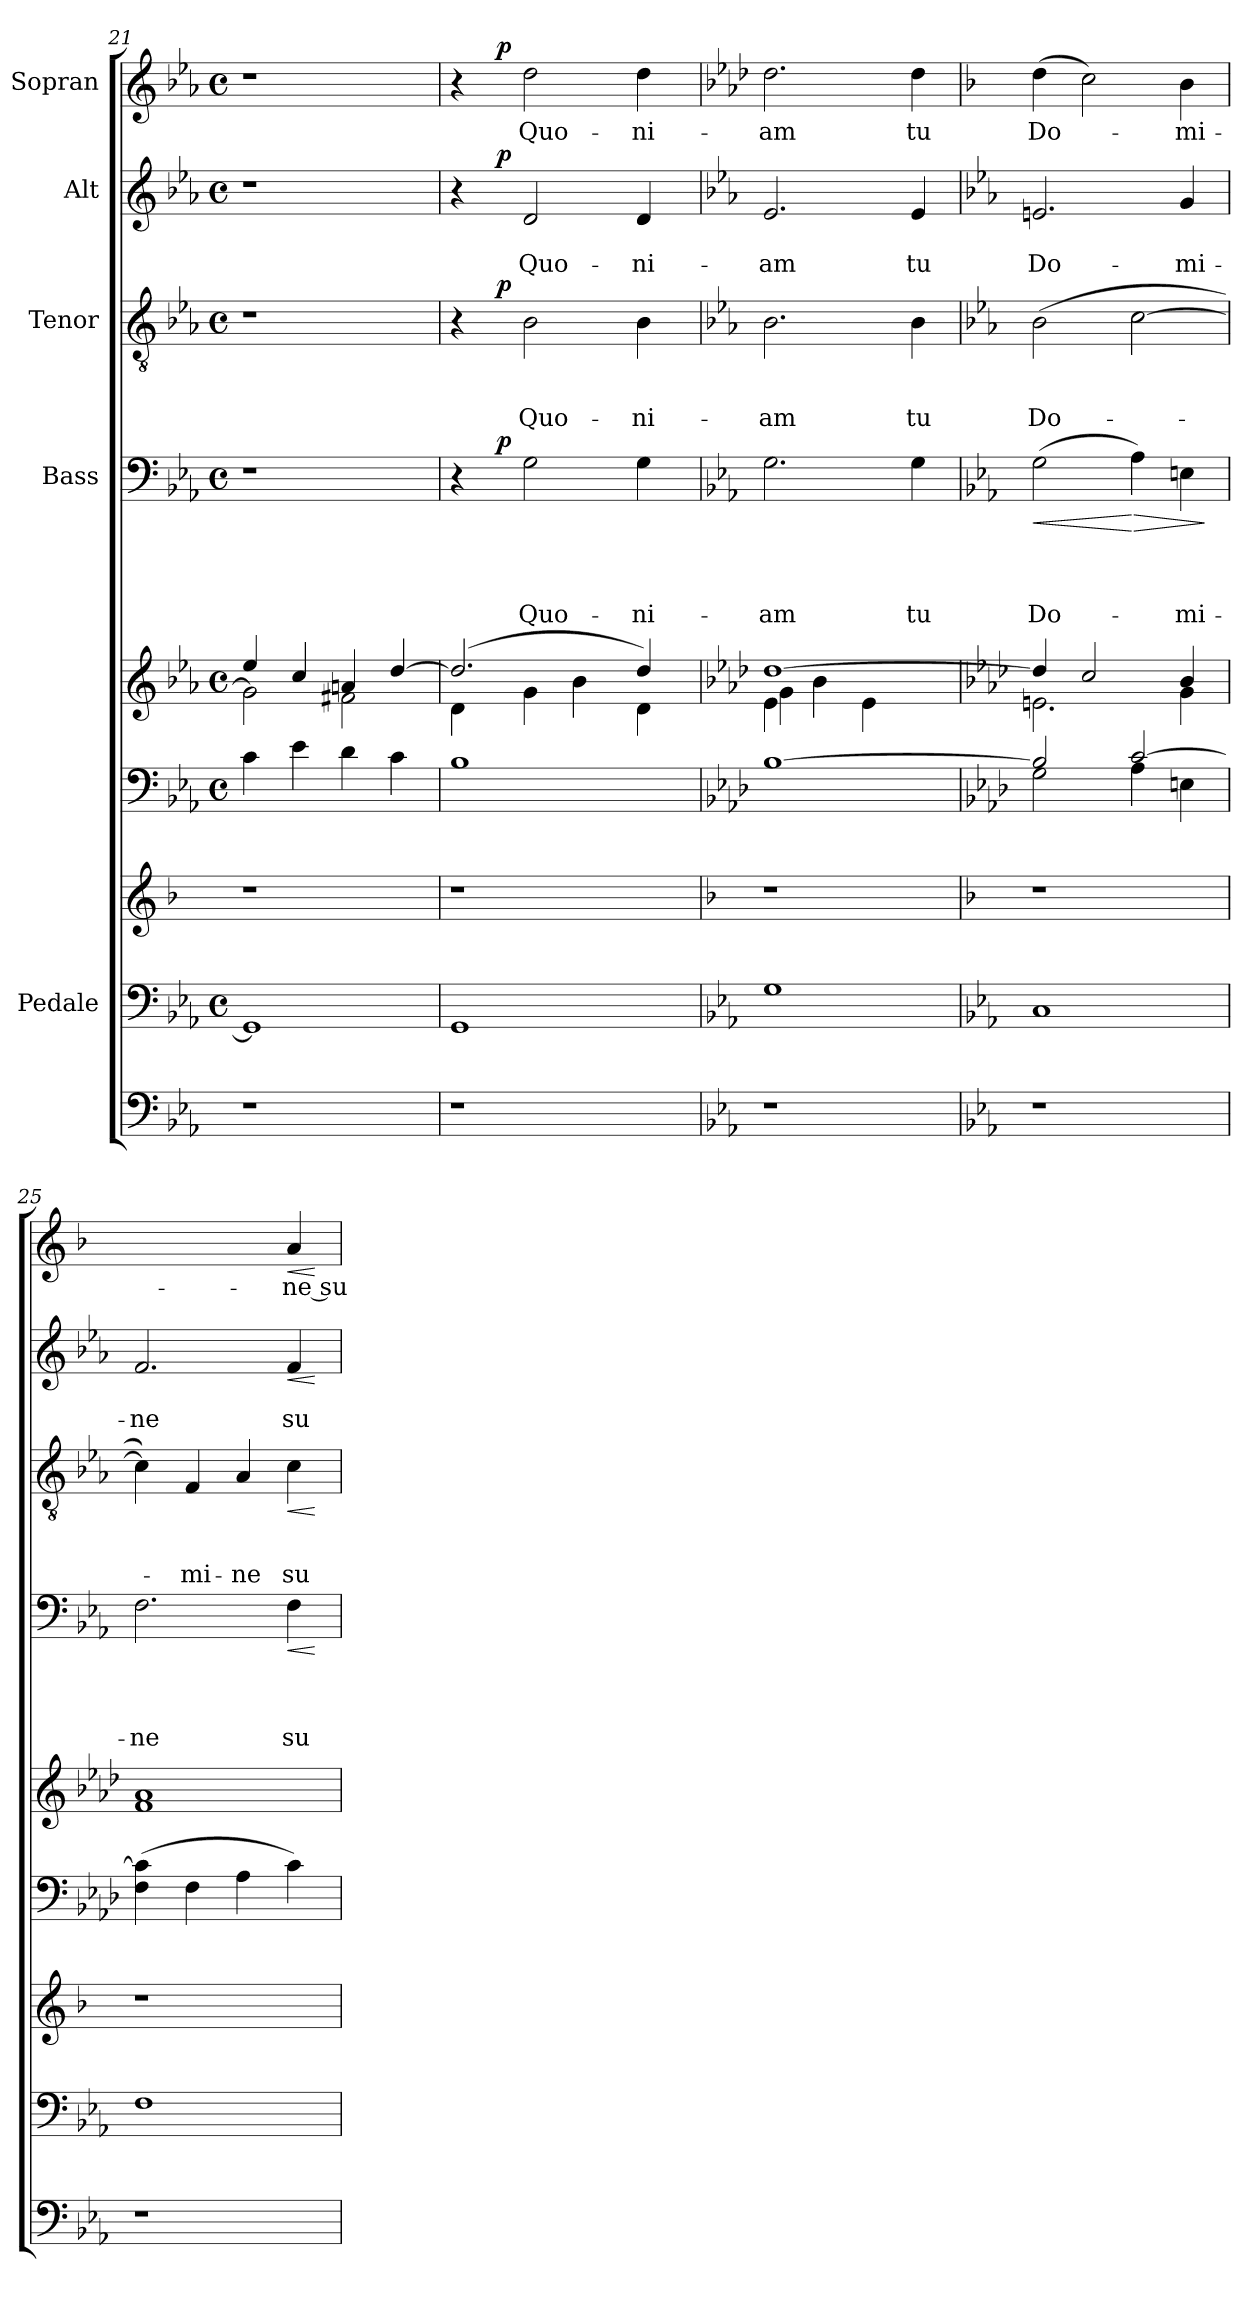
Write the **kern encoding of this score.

**kern	**kern	**kern	**kern	**kern	**kern	**text	**text	**text	**text	**dynam	**kern	**text	**text	**text	**dynam	**kern	**text	**text	**dynam	**kern	**text	**dynam
*part9	*part8	*part7	*part6	*part5	*part4	*part4	*part4	*part4	*part4	*part4	*part3	*part3	*part3	*part3	*part3	*part2	*part2	*part2	*part2	*part1	*part1	*part1
*staff9	*staff8	*staff7	*staff6	*staff5	*staff4	*staff4	*staff4	*staff4	*staff4	*staff4	*staff3	*staff3	*staff3	*staff3	*staff3	*staff2	*staff2	*staff2	*staff2	*staff1	*staff1	*staff1
*	*I"Pedale	*	*	*	*I"Bass	*	*	*	*	*	*I"Tenor	*	*	*	*	*I"Alt	*	*	*	*I"Sopran	*	*
*clefF4	*clefF4	*clefG2	*clefF4	*clefG2	*clefF4	*	*	*	*	*	*clefGv2	*	*	*	*	*clefG2	*	*	*	*clefG2	*	*
*k[b-e-a-]	*k[b-e-a-]	*k[b-]	*k[b-e-a-]	*k[b-e-a-]	*k[b-e-a-]	*	*	*	*	*	*k[b-e-a-]	*	*	*	*	*k[b-e-a-]	*	*	*	*k[b-e-a-]	*	*
*E-:	*E-:	*F:	*E-:	*E-:	*E-:	*	*	*	*	*	*E-:	*	*	*	*	*E-:	*	*	*	*E-:	*	*
*	*M4/4	*	*M4/4	*M4/4	*M4/4	*	*	*	*	*	*M4/4	*	*	*	*	*M4/4	*	*	*	*M4/4	*	*
*	*met(c)	*	*met(c)	*met(c)	*met(c)	*	*	*	*	*	*met(c)	*	*	*	*	*met(c)	*	*	*	*met(c)	*	*
=21	=21	=21	=21	=21	=21	=21	=21	=21	=21	=21	=21	=21	=21	=21	=21	=21	=21	=21	=21	=21	=21	=21
*	*	*	*	*^	*	*	*	*	*	*	*	*	*	*	*	*	*	*	*	*	*	*
1r	1GG]	1r	4c\	4ee-/	2g\]	1r	.	.	.	.	.	1r	.	.	.	.	1r	.	.	.	1r	.	.
.	.	.	4e-\	4cc/	.	.	.	.	.	.	.	.	.	.	.	.	.	.	.	.	.	.	.
.	.	.	4d\	4an/	2f#X\	.	.	.	.	.	.	.	.	.	.	.	.	.	.	.	.	.	.
.	.	.	4c\	[>4dd/	.	.	.	.	.	.	.	.	.	.	.	.	.	.	.	.	.	.	.
=22	=22	=22	=22	=22	=22	=22	=22	=22	=22	=22	=22	=22	=22	=22	=22	=22	=22	=22	=22	=22	=22	=22	=22
*	*	*	*	*	*	*^	*	*	*	*	*	*^	*	*	*	*	*^	*	*	*	*^	*	*
1r	1GG	1r	1B-	(2.dd/]	4d\	4r	8ryy	.	.	.	.	.	4r	8ryy	.	.	.	.	4r	8ryy	.	.	.	4r	8ryy	.	.
.	.	.	.	.	.	.	32ryy	.	.	.	.	.	.	32ryy	.	.	.	.	.	32ryy	.	.	.	.	32ryy	.	.
!	!	!	!	!	!	!	!	!	!	!	!	!LO:DY:a	!	!	!	!	!	!LO:DY:a	!	!	!	!	!LO:DY:a	!	!	!	!LO:DY:a
.	.	.	.	.	.	.	2ryy	.	.	.	.	p	.	2ryy	.	.	.	p	.	2ryy	.	.	p	.	2ryy	.	p
!	!	!	!	!	!	!	!	!	!	!	!LO:LY:b	!	!	!	!	!	!LO:LY:b	!	!	!	!	!LO:LY:b	!	!	!	!LO:LY:b	!
.	.	.	.	.	4g\	2G\	.	.	.	.	Quo-	.	2B-\	.	.	.	Quo-	.	2d/	.	.	Quo-	.	2dd\	.	Quo-	.
.	.	.	.	.	4b-\	.	.	.	.	.	.	.	.	.	.	.	.	.	.	.	.	.	.	.	.	.	.
.	.	.	.	.	.	.	4ryy	.	.	.	.	.	.	4ryy	.	.	.	.	.	4ryy	.	.	.	.	4ryy	.	.
!	!	!	!	!	!	!	!	!	!	!	!LO:LY:b	!	!	!	!	!	!LO:LY:b	!	!	!	!	!LO:LY:b	!	!	!	!LO:LY:b	!
.	.	.	.	4dd/)	4d\	4G\	.	.	.	.	-ni-	.	4B-\	.	.	.	-ni-	.	4d/	.	.	-ni-	.	4dd\	.	-ni-	.
.	.	.	.	.	.	.	16.ryy	.	.	.	.	.	.	16.ryy	.	.	.	.	.	16.ryy	.	.	.	.	16.ryy	.	.
*	*	*	*	*v	*v	*	*	*	*	*	*	*	*v	*v	*	*	*	*	*v	*v	*	*	*	*v	*v	*	*
*	*	*	*	*	*v	*v	*	*	*	*	*	*	*	*	*	*	*	*	*	*	*	*	*
!!LO:PB:g=z
=23	=23	=23	=23	=23	=23	=23	=23	=23	=23	=23	=23	=23	=23	=23	=23	=23	=23	=23	=23	=23	=23	=23
*	*	*	*k[b-e-a-d-]	*k[b-e-a-d-]	*	*	*	*	*	*	*	*	*	*	*	*	*	*	*	*k[b-e-a-d-]	*	*
*	*	*	*A-:	*A-:	*	*	*	*	*	*	*	*	*	*	*	*	*	*	*	*A-:	*	*
*	*	*	*	*^	*^	*	*	*	*	*	*^	*	*	*	*	*^	*	*	*	*^	*	*
*	*	*	*	*	*^	*	*	*	*	*	*	*	*	*	*	*	*	*	*	*	*	*	*	*	*	*	*
!	!	!	!	!	!	!	!	!	!	!	!	!LO:LY:b	!	!	!	!	!	!LO:LY:b	!	!	!	!	!LO:LY:b	!	!	!	!LO:LY:b	!
*	*	*	*	*	*	*	*v	*v	*	*	*	*	*	*	*	*	*	*	*	*v	*v	*	*	*	*v	*v	*	*
*	*	*	*	*	*	*	*	*	*	*	*	*	*v	*v	*	*	*	*	*	*	*	*	*	*	*
1r	1G	1r	[>1B-	[>1dd-	4e-\	4g\	2.G\	.	.	.	-am	.	2.B-\	.	.	-am	.	2.e-/	.	-am	.	2.dd-\	-am	.
.	.	.	.	.	4b-\	2.ryy	.	.	.	.	.	.	.	.	.	.	.	.	.	.	.	.	.	.
.	.	.	.	.	4e-\	.	.	.	.	.	.	.	.	.	.	.	.	.	.	.	.	.	.	.
!	!	!	!	!	!	!	!	!	!	!	!LO:LY:b	!	!	!	!	!LO:LY:b	!	!	!	!LO:LY:b	!	!	!LO:LY:b	!
.	.	.	.	.	4ryy	.	4G\	.	.	.	tu	.	4B-\	.	.	tu	.	4e-/	.	tu	.	4dd-\	tu	.
*	*	*	*	*v	*v	*v	*	*	*	*	*	*	*	*	*	*	*	*	*	*	*	*	*	*
=24	=24	=24	=24	=24	=24	=24	=24	=24	=24	=24	=24	=24	=24	=24	=24	=24	=24	=24	=24	=24	=24	=24
*	*	*	*	*	*	*	*	*	*	*	*	*	*	*	*	*	*	*	*	*k[b-]	*	*
*	*	*	*	*	*	*	*	*	*	*	*	*	*	*	*	*	*	*	*	*F:	*	*
*	*	*	*^	*^	*	*	*	*	*	*	*	*	*	*	*	*	*	*	*	*	*	*
!	!	!	!	!	!	!	!	!	!	!	!LO:LY:b	!LO:HP:b	!	!	!	!LO:LY:b	!	!	!	!LO:LY:b	!	!	!LO:LY:b	!
1r	1C	1r	2B-/]	2G\	4dd-/]	2.en\	(>2G\	.	.	.	Do-	<	(>2B-\	.	.	Do-	.	2.en/	.	Do-	.	(>4dd\	Do-	.
.	.	.	.	.	2cc/	.	.	.	.	.	.	.	.	.	.	.	.	.	.	.	.	2cc\)	.	.
!	!	!	!	!	!	!	!	!	!	!	!	!LO:HP:n=1:b	!	!	!	!	!	!	!	!	!	!	!	!
.	.	.	[>2c/	4A-\	.	.	4A-\)	.	.	.	.	[ >	[>2c\	.	.	.	.	.	.	.	.	.	.	.
!	!	!	!	!	!	!	!	!	!	!	!LO:LY:b	!	!	!	!	!	!	!	!	!LO:LY:b	!	!	!LO:LY:b	!
.	.	.	.	4En\	4b-/	4g\	4En\	.	.	.	-mi-	.	.	.	.	.	.	4g/	.	-mi-	.	4b-\	-mi-	.
*	*	*	*v	*v	*	*	*	*	*	*	*	*	*	*	*	*	*	*	*	*	*	*	*	*
*	*	*	*	*v	*v	*	*	*	*	*	*	*	*	*	*	*	*	*	*	*	*	*	*
.	.	.	.	.	.	.	.	.	.	]	.	.	.	.	.	.	.	.	.	.	.	.
=25	=25	=25	=25	=25	=25	=25	=25	=25	=25	=25	=25	=25	=25	=25	=25	=25	=25	=25	=25	=25	=25	=25
!	!	!	!	!	!	!	!	!	!LO:LY:b	!	!	!	!	!	!	!	!	!LO:LY:b	!	!	!	!
1r	1F	1r	(4F\ 4c\]	1f 1a-	2.F\	.	.	.	-ne	.	4c\])	.	.	.	.	2.f/	.	-ne	.	2.ryy	.	.
!	!	!	!	!	!	!	!	!	!	!	!	!	!	!LO:LY:b	!	!	!	!	!	!	!	!
.	.	.	4F\	.	.	.	.	.	.	.	4F/	.	.	-mi-	.	.	.	.	.	.	.	.
!	!	!	!	!	!	!	!	!	!	!	!	!	!	!LO:LY:b	!	!	!	!	!	!	!	!
.	.	.	4A-\	.	.	.	.	.	.	.	4A-/	.	.	-ne	.	.	.	.	.	.	.	.
!	!	!	!	!	!	!	!	!	!LO:LY:b	!LO:HP:b	!	!	!	!LO:LY:b	!LO:HP:b	!	!	!LO:LY:b	!LO:HP:b	!	!LO:LY:b:rj	!LO:HP:b
.	.	.	4c\)	.	4F\	.	.	.	su-	<	4c\	.	.	su-	<	4f/	.	su-	<	4a/	-ne su-	<
.	.	.	.	.	.	.	.	.	.	[	.	.	.	.	[	.	.	.	[	.	.	[
=	=	=	=	=	=	=	=	=	=	=	=	=	=	=	=	=	=	=	=	=	=	=
*-	*-	*-	*-	*-	*-	*-	*-	*-	*-	*-	*-	*-	*-	*-	*-	*-	*-	*-	*-	*-	*-	*-
